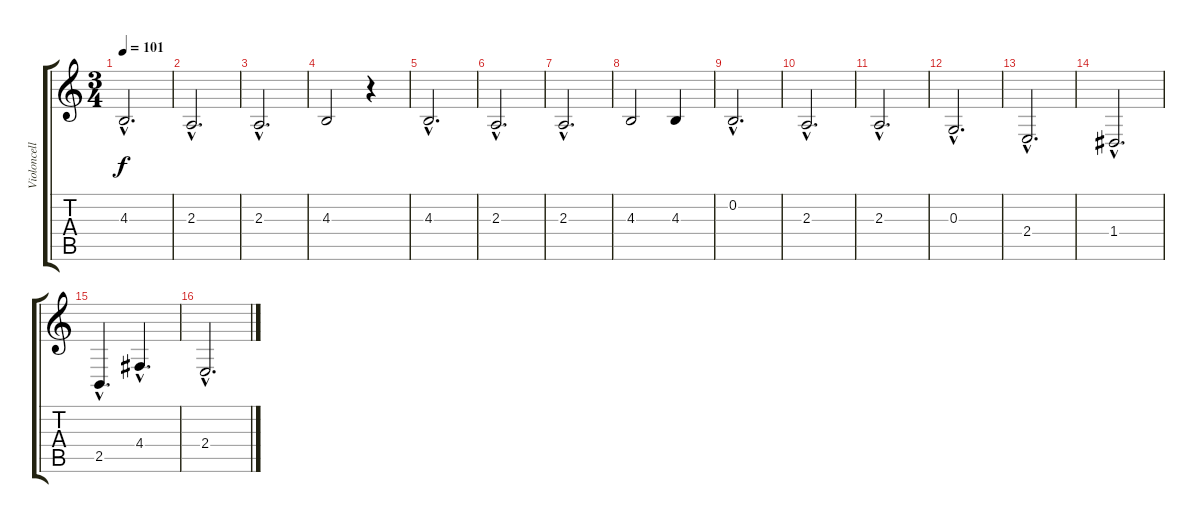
\track ("Violoncelle" "Violoncell") {instrument cello}
\staff {score tabs}
\tuning (E4 B3 G3 D3 A2 E2) {hide}
\ts (3 4)
\tempo 101
\clef g2
\ks c
4.3{hac}.2{d dy f} |
2.3{hac}.2{d} |
2.3{hac}.2{d} |
4.3.2 r.4 |
4.3{hac}.2{d} |
2.3{hac}.2{d} |
2.3{hac}.2{d} |
4.3.2 4.3.4 |
0.2{hac}.2{d} |
2.3{hac}.2{d} |
2.3{hac}.2{d} |
0.3{hac}.2{d} |
2.4{hac}.2{d} |
1.4{hac}.2{d} |
2.5{hac}.4{d} 4.4{hac}.4{d} |
2.4{hac}.2{d}
